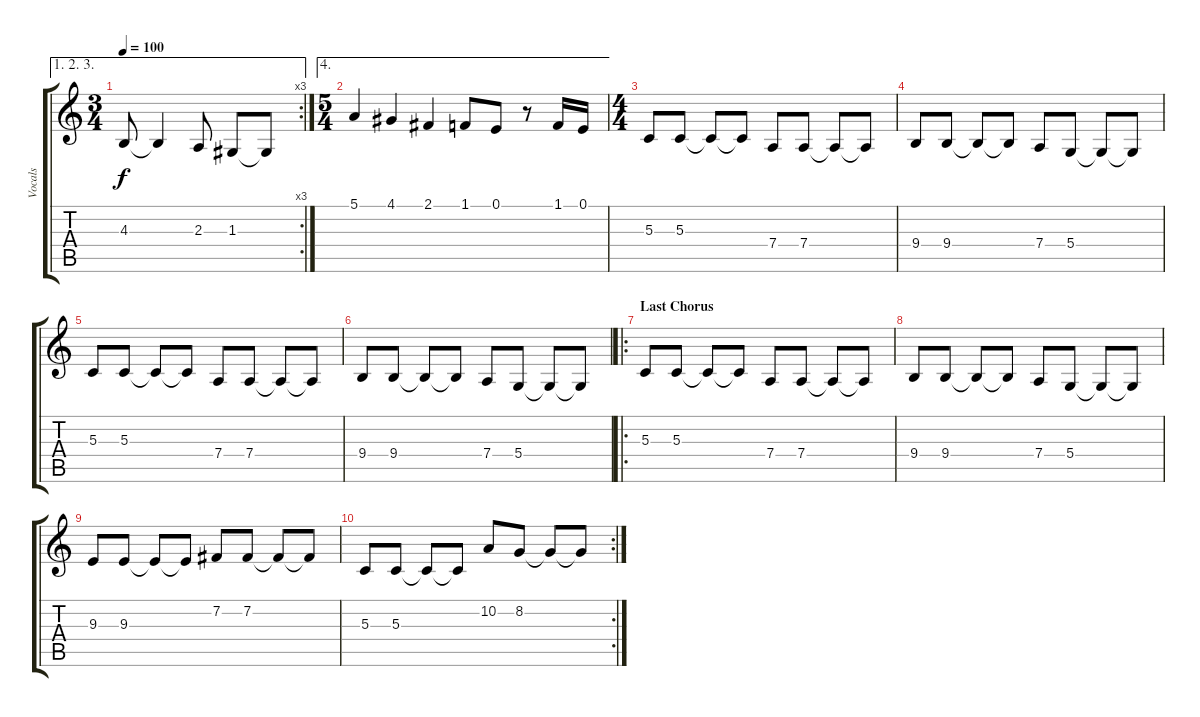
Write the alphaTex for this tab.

\track ("Vocals" "Vocals") {instrument oboe}
\staff {score tabs}
\tuning (E4 B3 G3 D3 A2 E2) {hide}
\ae (1 2 3)
\rc 3
\ts (3 4)
\tempo 100
\clef g2
\ks c
4.3.8{dy f} 4.3{t}.4 2.3.8 1.3.8 1.3{t}.8 |
\ae 4
\ts (5 4)
5.1.4 4.1.4 2.1.4 1.1.8 0.1.8 r.8 1.1.16 0.1.16 |
\ts (4 4)
5.3.8 5.3.8 5.3{t}.8 5.3{t}.8 7.4.8 7.4.8 7.4{t}.8 7.4{t}.8 |
9.4.8 9.4.8 9.4{t}.8 9.4{t}.8 7.4.8 5.4.8 5.4{t}.8 5.4{t}.8 |
5.3.8 5.3.8 5.3{t}.8 5.3{t}.8 7.4.8 7.4.8 7.4{t}.8 7.4{t}.8 |
9.4.8 9.4.8 9.4{t}.8 9.4{t}.8 7.4.8 5.4.8 5.4{t}.8 5.4{t}.8 |
\ro
\section ("" "Last Chorus")
5.3.8 5.3.8 5.3{t}.8 5.3{t}.8 7.4.8 7.4.8 7.4{t}.8 7.4{t}.8 |
9.4.8 9.4.8 9.4{t}.8 9.4{t}.8 7.4.8 5.4.8 5.4{t}.8 5.4{t}.8 |
9.3.8 9.3.8 9.3{t}.8 9.3{t}.8 7.2.8 7.2.8 7.2{t}.8 7.2{t}.8 |
\rc 2
5.3.8 5.3.8 5.3{t}.8 5.3{t}.8 10.2.8 8.2.8 8.2{t}.8 8.2{t}.8
